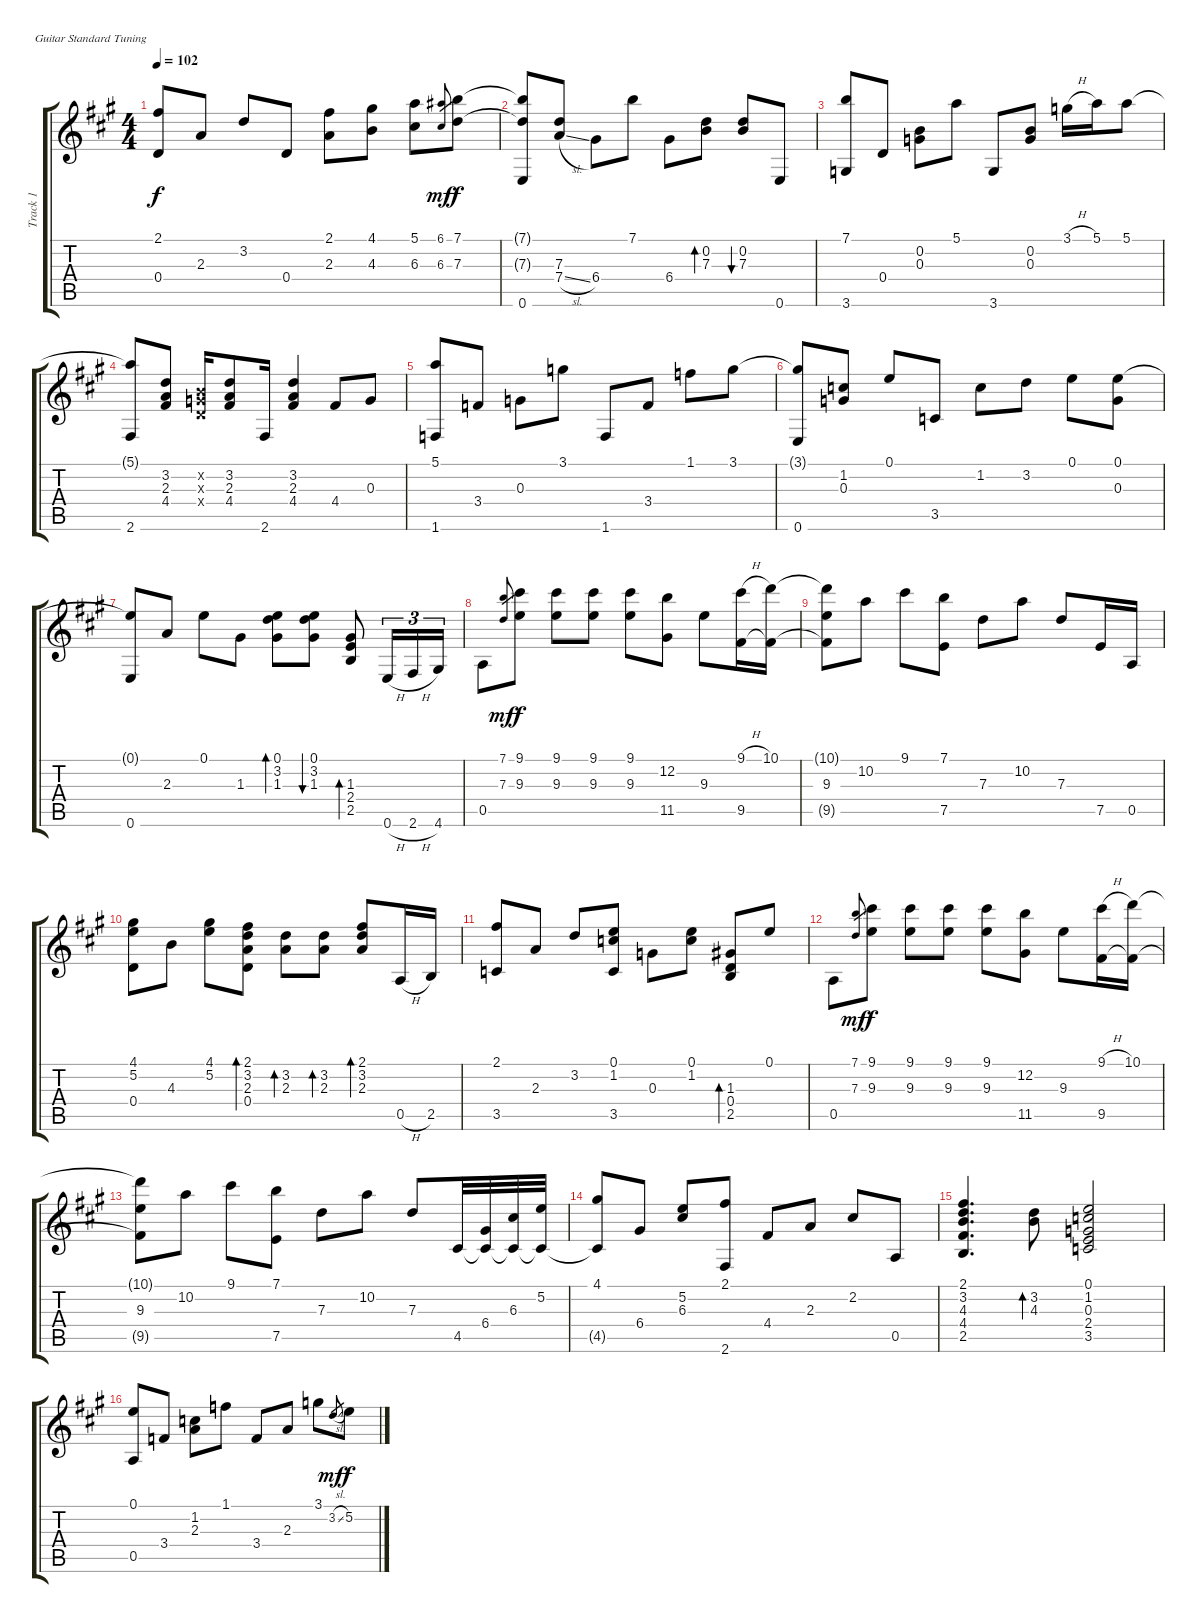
\bracketExtendMode groupsimilarinstruments
\otherSystemsTrackNameOrientation horizontal
\track ("Track 1" "Track 1") {instrument acousticguitarsteel}
\staff {score tabs}
\tuning (E4 B3 G3 D3 A2 E2)
\ts (4 4)
\tempo 102
\clef g2
\scale
1.13461
\ks a
(2.1{t acc #} 0.4{acc forcenatural}).8{dy f beam Up} 2.3{acc forcenatural}.8{beam Up} 3.2{acc forcenatural}.8{beam Up} 0.4{acc forcenatural}.8{beam Up} (2.1{acc #} 2.3{acc forcenatural}).8{beam Down} (4.1{acc #} 4.3{acc forcenatural}).8{beam Down} (5.1{acc forcenatural} 6.3{acc #}).8{beam Down} (6.1{acc #} 6.3{acc #}).8{gr dy mf beam Up} (7.1{acc forcenatural} 7.3{acc forcenatural}).8{dy f beam Down} |
\scale
0.944843 (7.1{t acc forcenatural} 7.3{t acc forcenatural} 0.6{acc forcenatural}).8{beam Up} (7.3{acc forcenatural} 7.4{sl acc forcenatural}).8{beam Up} 6.4{acc #}.8{beam Down} 7.1{acc forcenatural}.8{beam Down} 6.4{acc #}.8{beam Down} (0.2{acc forcenatural} 7.3{acc forcenatural}).8{bd 60 beam Down} (0.2{acc forcenatural} 7.3{acc forcenatural}).8{bu 60 beam Up} 0.6{acc forcenatural}.8{beam Up} |
\scale
0.920545 (7.1{acc forcenatural} 3.6{acc forcenatural}).8{beam Up} 0.4{acc forcenatural}.8{beam Up} (0.2{acc forcenatural} 0.3{acc forcenatural}).8{beam Down} 5.1{acc forcenatural}.8{beam Down} 3.6{acc forcenatural}.8{beam Up} (0.2{acc forcenatural} 0.3{acc forcenatural}).8{beam Up} 3.1{h acc forcenatural}.16{beam Down} 5.1{acc forcenatural}.16{beam Down} 5.1{acc forcenatural}.8{beam Down} |
\scale
1.13461 (5.1{t acc forcenatural} 2.6{acc #}).8{beam Up} (3.2{acc forcenatural} 2.3{acc forcenatural} 4.4{acc #}).8{beam Up} (0.2{x acc forcenatural} 0.3{x acc forcenatural} 0.4{x acc forcenatural}).16{beam Up} (3.2{acc forcenatural} 2.3{acc forcenatural} 4.4{acc #}).8{beam Up} 2.6{acc #}.16{beam Up} (3.2{acc forcenatural} 2.3{acc forcenatural} 4.4{acc #}).4{beam Up} 4.4{acc #}.8{beam Up} 0.3{acc forcenatural}.8{beam Up} |
\scale
0.920545 (5.1{acc forcenatural} 1.6{acc forcenatural}).8{beam Up} 3.4{acc forcenatural}.8{beam Up} 0.3{acc forcenatural}.8{beam Down} 3.1{acc forcenatural}.8{beam Down} 1.6{acc forcenatural}.8{beam Up} 3.4{acc forcenatural}.8{beam Up} 1.1{acc forcenatural}.8{beam Down} 3.1{acc forcenatural}.8{beam Down} |
\scale
0.944843 (3.1{t acc forcenatural} 0.6{acc forcenatural}).8{beam Up} (1.2{acc forcenatural} 0.3{acc forcenatural}).8{beam Up} 0.1{acc forcenatural}.8{beam Up} 3.5{acc forcenatural}.8{beam Up} 1.2{acc forcenatural}.8{beam Down} 3.2{acc forcenatural}.8{beam Down} 0.1{acc forcenatural}.8{beam Down} (0.1{acc forcenatural} 0.3{acc forcenatural}).8{beam Down} |
\scale
1.12651 (0.1{t acc forcenatural} 0.6{acc forcenatural}).8{beam Up} 2.3{acc forcenatural}.8{beam Up} 0.1{acc forcenatural}.8{beam Down} 1.3{acc #}.8{beam Down} (0.1{acc forcenatural} 3.2{acc forcenatural} 1.3{acc #}).8{bd 60 beam Down} (0.1{acc forcenatural} 3.2{acc forcenatural} 1.3{acc #}).8{bu 60 beam Down} (1.3{acc #} 2.4{acc forcenatural} 2.5{acc forcenatural}).8{bd 60 beam Up} 0.6{h acc forcenatural}.16{tu (3 2) beam Up} 2.6{h acc #}.16{tu (3 2) beam Up} 4.6{acc #}.16{tu (3 2) beam Up} |
\scale
0.936744 0.5{acc forcenatural}.8{beam Down} (7.1{acc forcenatural} 7.3{acc forcenatural}).8{gr dy mf beam Up} (9.1{acc #} 9.3{acc forcenatural}).8{dy f beam Down} (9.1{acc #} 9.3{acc forcenatural}).8{beam Down} (9.1{acc #} 9.3{acc forcenatural}).8{beam Down} (9.1{acc #} 9.3{acc forcenatural}).8{beam Down} (12.2{acc forcenatural} 11.5{acc #}).8{beam Down} 9.3{acc forcenatural}.8{beam Down} (9.1{h acc #} 9.5{acc #}).16{beam Down} (10.1{acc forcenatural} 9.5{t acc #}).16{beam Down} |
\scale
0.936744 (10.1{t acc forcenatural} 9.3{acc forcenatural} 9.5{t acc #}).8{beam Down} 10.2{acc forcenatural}.8{beam Down} 9.1{acc #}.8{beam Down} (7.1{acc forcenatural} 7.5{acc forcenatural}).8{beam Down} 7.3{acc forcenatural}.8{beam Down} 10.2{acc forcenatural}.8{beam Down} 7.3{acc forcenatural}.8{beam Up} 7.5{acc forcenatural}.16{beam Up} 0.5{acc forcenatural}.16{beam Up} |
\scale
1.13461 (4.1{acc #} 5.2{acc forcenatural} 0.4{acc forcenatural}).8{beam Down} 4.3{acc forcenatural}.8{beam Down} (4.1{acc #} 5.2{acc forcenatural}).8{beam Down} (2.1{acc #} 3.2{acc forcenatural} 2.3{acc forcenatural} 0.4{acc forcenatural}).8{bd 60 beam Down} (3.2{acc forcenatural} 2.3{acc forcenatural}).8{bd 60 beam Down} (3.2{acc forcenatural} 2.3{acc forcenatural}).8{bd 60 beam Down} (2.1{acc #} 3.2{acc forcenatural} 2.3{acc forcenatural}).8{bd 60 beam Up} 0.5{h acc forcenatural}.16{beam Up} 2.5{acc forcenatural}.16{beam Up} |
\scale
0.920545 (2.1{acc #} 3.5{acc forcenatural}).8{beam Up} 2.3{acc forcenatural}.8{beam Up} 3.2{acc forcenatural}.8{beam Up} (0.1{acc forcenatural} 1.2{acc forcenatural} 3.5{acc forcenatural}).8{beam Up} 0.3{acc forcenatural}.8{beam Down} (0.1{acc forcenatural} 1.2{acc forcenatural}).8{beam Down} (1.3{acc #} 0.4{acc forcenatural} 2.5{acc forcenatural}).8{bd 60 beam Up} 0.1{acc forcenatural}.8{beam Up} |
\scale
0.944843 0.5{acc forcenatural}.8{beam Down} (7.1{acc forcenatural} 7.3{acc forcenatural}).8{gr dy mf beam Up} (9.1{acc #} 9.3{acc forcenatural}).8{dy f beam Down} (9.1{acc #} 9.3{acc forcenatural}).8{beam Down} (9.1{acc #} 9.3{acc forcenatural}).8{beam Down} (9.1{acc #} 9.3{acc forcenatural}).8{beam Down} (12.2{acc forcenatural} 11.5{acc #}).8{beam Down} 9.3{acc forcenatural}.8{beam Down} (9.1{h acc #} 9.5{acc #}).16{beam Down} (10.1{acc forcenatural} 9.5{t acc #}).16{beam Down} |
\scale
1.12651 (10.1{t acc forcenatural} 9.3{acc forcenatural} 9.5{t acc #}).8{beam Down} 10.2{acc forcenatural}.8{beam Down} 9.1{acc #}.8{beam Down} (7.1{acc forcenatural} 7.5{acc forcenatural}).8{beam Down} 7.3{acc forcenatural}.8{beam Down} 10.2{acc forcenatural}.8{beam Down} 7.3{acc forcenatural}.8{beam Up} 4.5{acc #}.32{beam Up} (6.4{acc #} 4.5{t acc #}).32{beam Up} (6.3{acc #} 4.5{t acc #}).32{beam Up} (5.2{acc forcenatural} 4.5{t acc #}).32{beam Up} |
\scale
0.936744 (4.1{acc #} 4.5{t acc #}).8{beam Up} 6.4{acc #}.8{beam Up} (5.2{acc forcenatural} 6.3{acc #}).8{beam Up} (2.1{acc #} 2.6{acc #}).8{beam Up} 4.4{acc #}.8{beam Up} 2.3{acc forcenatural}.8{beam Up} 2.2{acc #}.8{beam Up} 0.5{acc forcenatural}.8{beam Up} |
\scale
0.936744 (2.1{acc #} 3.2{acc forcenatural} 4.3{acc forcenatural} 4.4{acc #} 2.5{acc forcenatural}).4{d beam Up} (3.2{acc forcenatural} 4.3{acc forcenatural}).8{bd 60 beam Down} (0.1{acc forcenatural} 1.2{acc forcenatural} 0.3{acc forcenatural} 2.4{acc forcenatural} 3.5{acc forcenatural}).2{beam Up} |
\scale
1.13461 (0.1{acc forcenatural} 0.5{acc forcenatural}).8{beam Up} 3.4{acc forcenatural}.8{beam Up} (1.2{acc forcenatural} 2.3{acc forcenatural}).8{beam Down} 1.1{acc forcenatural}.8{beam Down} 3.4{acc forcenatural}.8{beam Up} 2.3{acc forcenatural}.8{beam Up} 3.1{acc forcenatural}.8{beam Down} 3.2{sl acc forcenatural}.8{gr dy mf beam Up} 5.2{acc forcenatural}.8{dy f beam Down}
